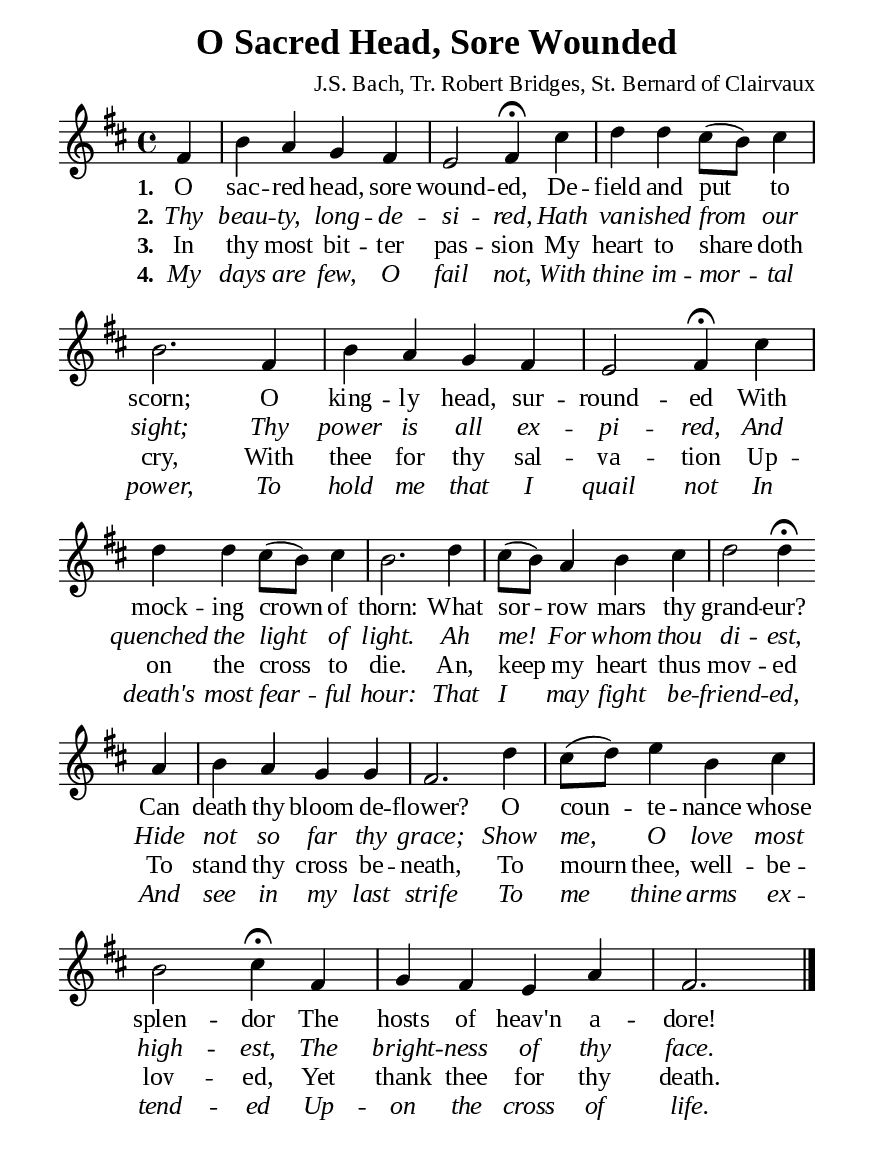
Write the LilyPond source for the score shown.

%%%%%%%%%%%%%%%%%%%%%%%%%%%%%
% CONTENTS OF THIS DOCUMENT
% 1. Common settings
% 2. Verse music
% 3. Verse lyrics
% 4. Layout
%%%%%%%%%%%%%%%%%%%%%%%%%%%%%

%%%%%%%%%%%%%%%%%%%%%%%%%%%%%
% 1. Common settings
%%%%%%%%%%%%%%%%%%%%%%%%%%%%%
\version "2.18.2"

\header {
  title = "O Sacred Head, Sore Wounded"
  composer = "J.S. Bach, Tr. Robert Bridges, St. Bernard of Clairvaux"
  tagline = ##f
}

global= {
  \key d \major
  \time 4/4
  \override Score.BarNumber.break-visibility = ##(#f #f #f)
}

\paper {
  #(set-paper-size "a5")
  top-margin = 3.2\mm
  bottom-marign = 10\mm
  left-margin = 10\mm
  right-margin = 10\mm
  indent = #0
  #(define fonts
	 (make-pango-font-tree "Liberation Serif"
	 		       "Liberation Serif"
			       "Liberation Serif"
			       (/ 20 20)))
  system-system-spacing = #'((basic-distance . 2.5) (padding . 2.5))
}

printItalic = \with {
  \override LyricText.font-shape = #'italic
}

%%%%%%%%%%%%%%%%%%%%%%%%%%%%%
% 2. Verse music
%%%%%%%%%%%%%%%%%%%%%%%%%%%%%
musicVerseSoprano = \relative c' {
                    \partial 4 fis4 |
  %{	01	%} b a g fis |
  %{	02	%} e2 fis4 \fermata cis' |
  %{	03	%} d d cis8 (b) cis4 |
  %{	04	%} b2. fis4 |
  %{	05	%} b a g fis |
  %{	06	%} e2 fis4 \fermata cis' |
  %{	07	%} d d cis8 (b) cis4 |
  %{	08	%} b2. d4 |
  %{	09	%} cis8 (b) a4 b cis |
  %{	10	%} d2 d4 \fermata \bar "" \break
                    a |
  %{	11	%} b a g g |
  %{	12	%} fis2. d'4 |
  %{	13	%} cis8 (d) e4 b cis |
  %{	14	%} b2 cis4 \fermata fis, |
  %{	15	%} g fis e a |
                    fis2. \bar "|."
}

%%%%%%%%%%%%%%%%%%%%%%%%%%%%%
% 3. Verse lyrics
%%%%%%%%%%%%%%%%%%%%%%%%%%%%%
verseOne = \lyricmode {
  \set stanza = #"1."
  O sac -- red head, sore wound -- ed,
  De -- field and put to scorn;
  O king -- ly head, sur -- round -- ed
  With mock -- ing crown of thorn:
  What sor -- row mars thy grand -- eur?
  Can death thy bloom de -- flower?
  O coun -- te -- nance whose splen -- dor
  The hosts of heav'n a -- dore!
}

verseTwo = \lyricmode {
  \set stanza = #"2."
  Thy beau -- ty, long -- de -- si -- red,
  Hath van -- ished from our sight;
  Thy power is all ex -- pi -- red,
  And quenched the light of light.
  Ah me! For whom thou di -- est,
  Hide not so far thy grace;
  Show me, O love most high -- est,
  The bright -- ness of thy face.
}

verseThree = \lyricmode {
  \set stanza = #"3."
  In thy most bit -- ter pas -- sion
  My heart to share doth cry,
  With thee for thy sal -- va -- tion
  Up -- on the cross to die.
  An, keep my heart thus mov -- ed
  To stand thy cross be -- neath,
  To mourn thee, well -- be -- lov -- ed,
  Yet thank thee for thy death.
}

verseFour = \lyricmode {
  \set stanza = #"4."
  My days are few, O fail not,
  With thine im -- mor -- tal power,
  To hold me that I quail not
  In death's most fear -- ful hour:
  That I may fight be -- friend -- ed,
  And see in my last strife
  To me thine arms ex -- tend -- ed
  Up -- on the cross of life.
}

%%%%%%%%%%%%%%%%%%%%%%%%%%%%%
% 4. Layout
%%%%%%%%%%%%%%%%%%%%%%%%%%%%%
\score {
    \new ChoirStaff <<
      \new Staff <<
        \clef "treble"
        \new Voice = "sopranos" { \global   \musicVerseSoprano }
      >>
      \new Lyrics \lyricsto sopranos \verseOne
      \new Lyrics \printItalic \lyricsto sopranos \verseTwo
      \new Lyrics \lyricsto sopranos \verseThree
      \new Lyrics \printItalic \lyricsto sopranos \verseFour
    >>
}
